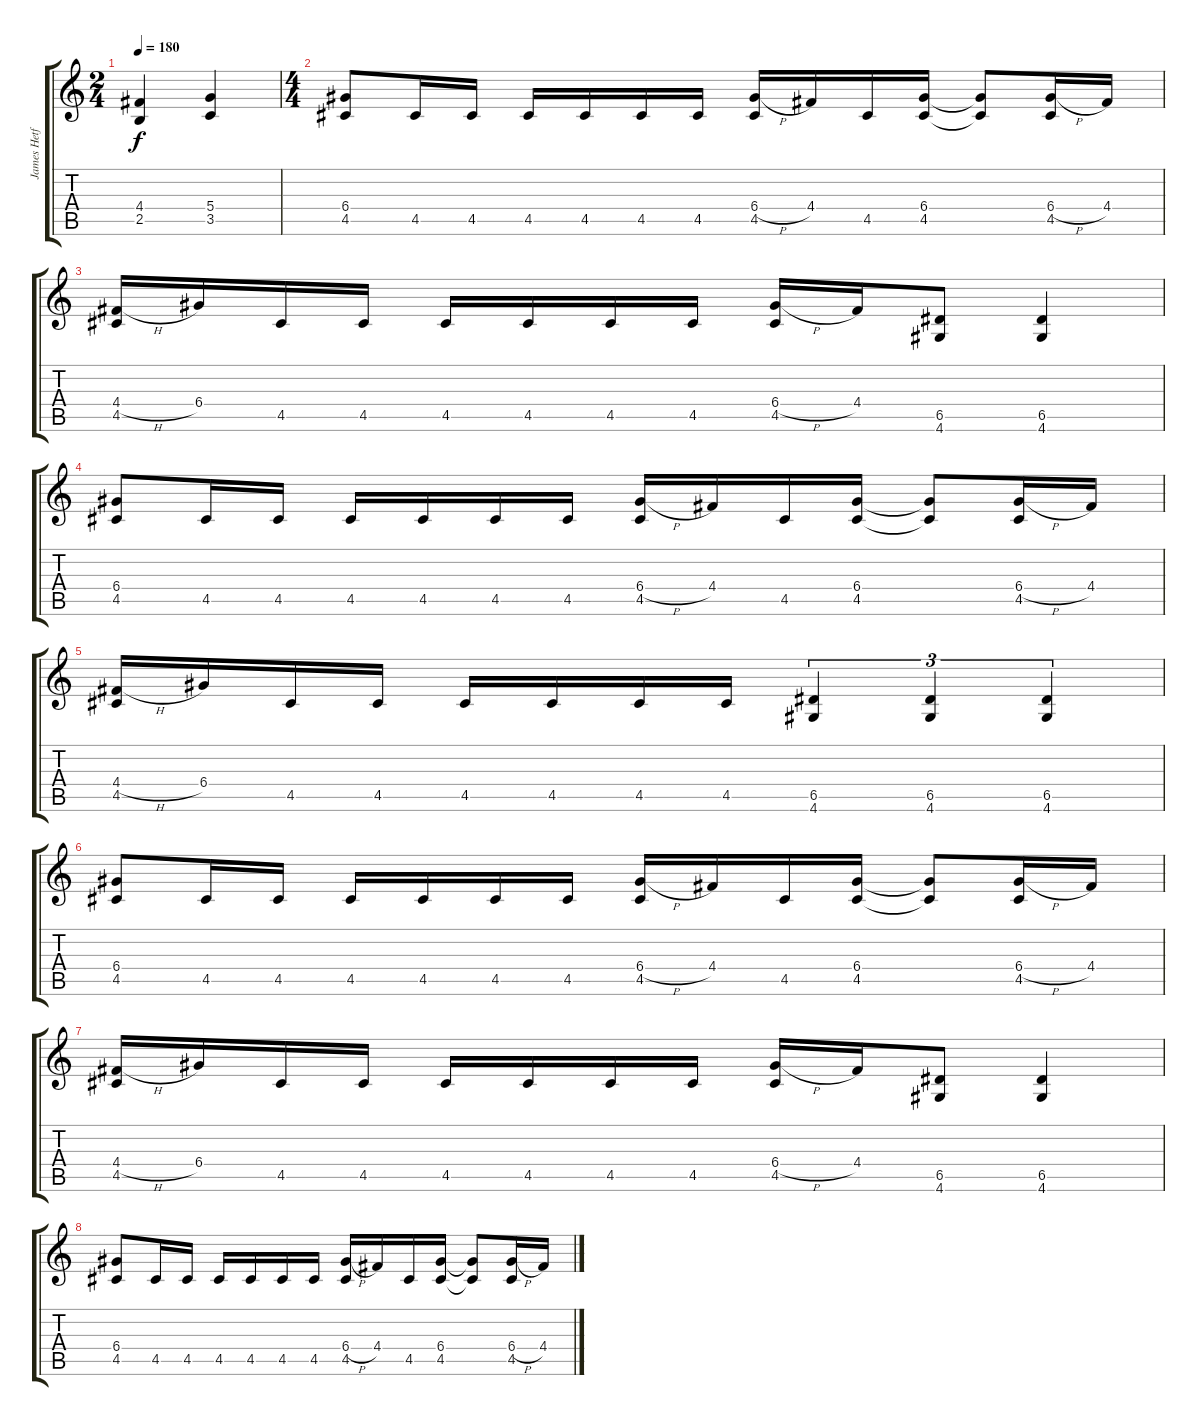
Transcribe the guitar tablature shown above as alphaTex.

\track ("James Hetfield" "James Hetf") {instrument distortionguitar}
\staff {score tabs}
\tuning (E4 B3 G3 D3 A2 E2) {hide}
\ts (2 4)
\tempo 180
\clef g2
\ks c
(4.4 2.5).4{dy f} (5.4 3.5).4 |
\ts (4 4)
(6.4 4.5).8 4.5.16 4.5.16 4.5.16 4.5.16 4.5.16 4.5.16 (6.4{h} 4.5).16 4.4.16 4.5.16 (6.4 4.5).16 (6.4{t} 4.5{t}).8 (6.4{h} 4.5).16 4.4.16 |
(4.4{h} 4.5).16 6.4.16 4.5.16 4.5.16 4.5.16 4.5.16 4.5.16 4.5.16 (6.4{h} 4.5).16 4.4.16 (6.5 4.6).8 (6.5 4.6).4 |
(6.4 4.5).8 4.5.16 4.5.16 4.5.16 4.5.16 4.5.16 4.5.16 (6.4{h} 4.5).16 4.4.16 4.5.16 (6.4 4.5).16 (6.4{t} 4.5{t}).8 (6.4{h} 4.5).16 4.4.16 |
(4.4{h} 4.5).16 6.4.16 4.5.16 4.5.16 4.5.16 4.5.16 4.5.16 4.5.16 (6.5 4.6).4{tu (3 2)} (6.5 4.6).4{tu (3 2)} (6.5 4.6).4{tu (3 2)} |
(6.4 4.5).8 4.5.16 4.5.16 4.5.16 4.5.16 4.5.16 4.5.16 (6.4{h} 4.5).16 4.4.16 4.5.16 (6.4 4.5).16 (6.4{t} 4.5{t}).8 (6.4{h} 4.5).16 4.4.16 |
(4.4{h} 4.5).16 6.4.16 4.5.16 4.5.16 4.5.16 4.5.16 4.5.16 4.5.16 (6.4{h} 4.5).16 4.4.16 (6.5 4.6).8 (6.5 4.6).4 |
(6.4 4.5).8 4.5.16 4.5.16 4.5.16 4.5.16 4.5.16 4.5.16 (6.4{h} 4.5).16 4.4.16 4.5.16 (6.4 4.5).16 (6.4{t} 4.5{t}).8 (6.4{h} 4.5).16 4.4.16
